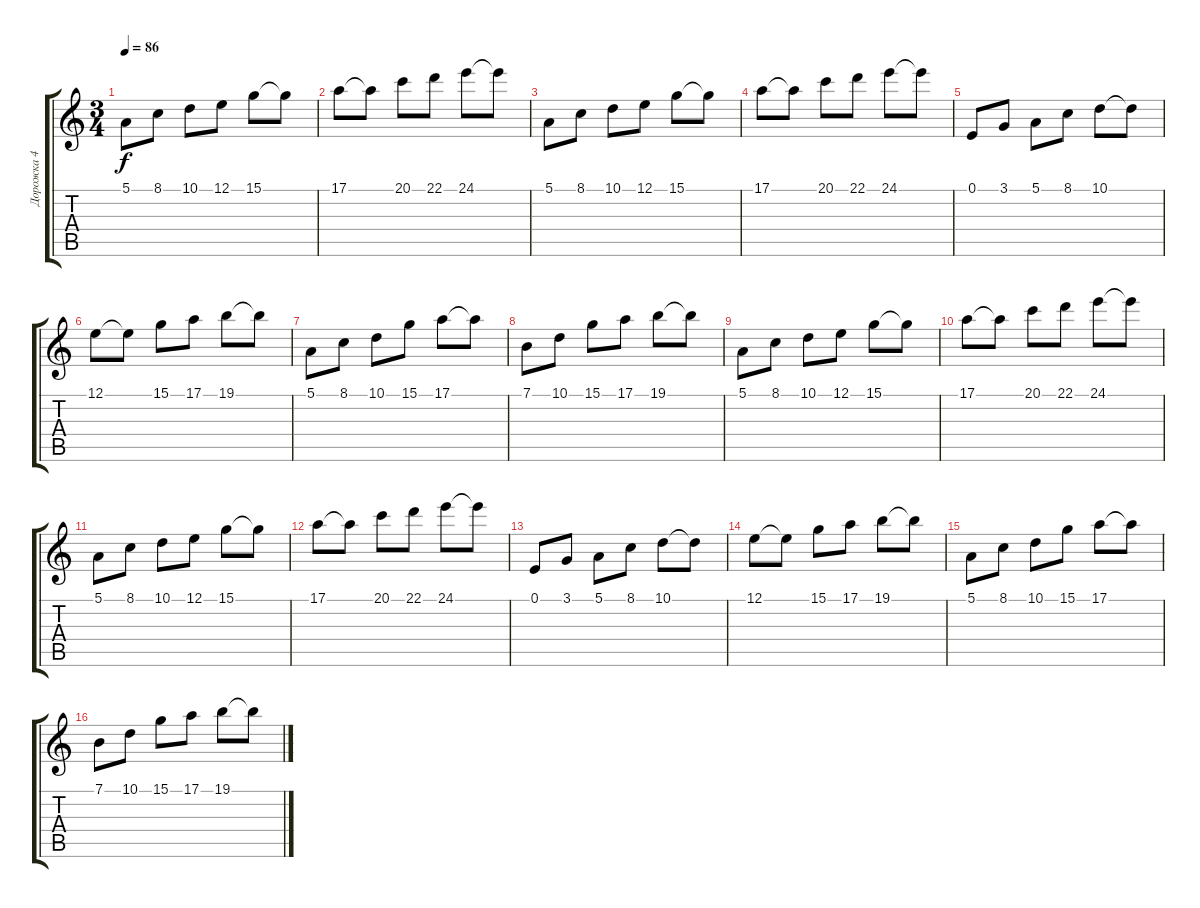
\track ("Дорожка 4" "Дорожка 4") {instrument vibraphone}
\staff {score tabs}
\tuning (E4 B3 G3 D3 A2 E2) {hide}
\ts (3 4)
\tempo 86
\clef g2
\ks c
5.1.8{dy f} 8.1.8 10.1.8 12.1.8 15.1.8 15.1{t}.8 |
17.1.8 17.1{t}.8 20.1.8 22.1.8 24.1.8 24.1{t}.8 |
5.1.8 8.1.8 10.1.8 12.1.8 15.1.8 15.1{t}.8 |
17.1.8 17.1{t}.8 20.1.8 22.1.8 24.1.8 24.1{t}.8 |
0.1.8 3.1.8 5.1.8 8.1.8 10.1.8 10.1{t}.8 |
12.1.8 12.1{t}.8 15.1.8 17.1.8 19.1.8 19.1{t}.8 |
5.1.8 8.1.8 10.1.8 15.1.8 17.1.8 17.1{t}.8 |
7.1.8 10.1.8 15.1.8 17.1.8 19.1.8 19.1{t}.8 |
5.1.8 8.1.8 10.1.8 12.1.8 15.1.8 15.1{t}.8 |
17.1.8 17.1{t}.8 20.1.8 22.1.8 24.1.8 24.1{t}.8 |
5.1.8 8.1.8 10.1.8 12.1.8 15.1.8 15.1{t}.8 |
17.1.8 17.1{t}.8 20.1.8 22.1.8 24.1.8 24.1{t}.8 |
0.1.8 3.1.8 5.1.8 8.1.8 10.1.8 10.1{t}.8 |
12.1.8 12.1{t}.8 15.1.8 17.1.8 19.1.8 19.1{t}.8 |
5.1.8 8.1.8 10.1.8 15.1.8 17.1.8 17.1{t}.8 |
7.1.8 10.1.8 15.1.8 17.1.8 19.1.8 19.1{t}.8
